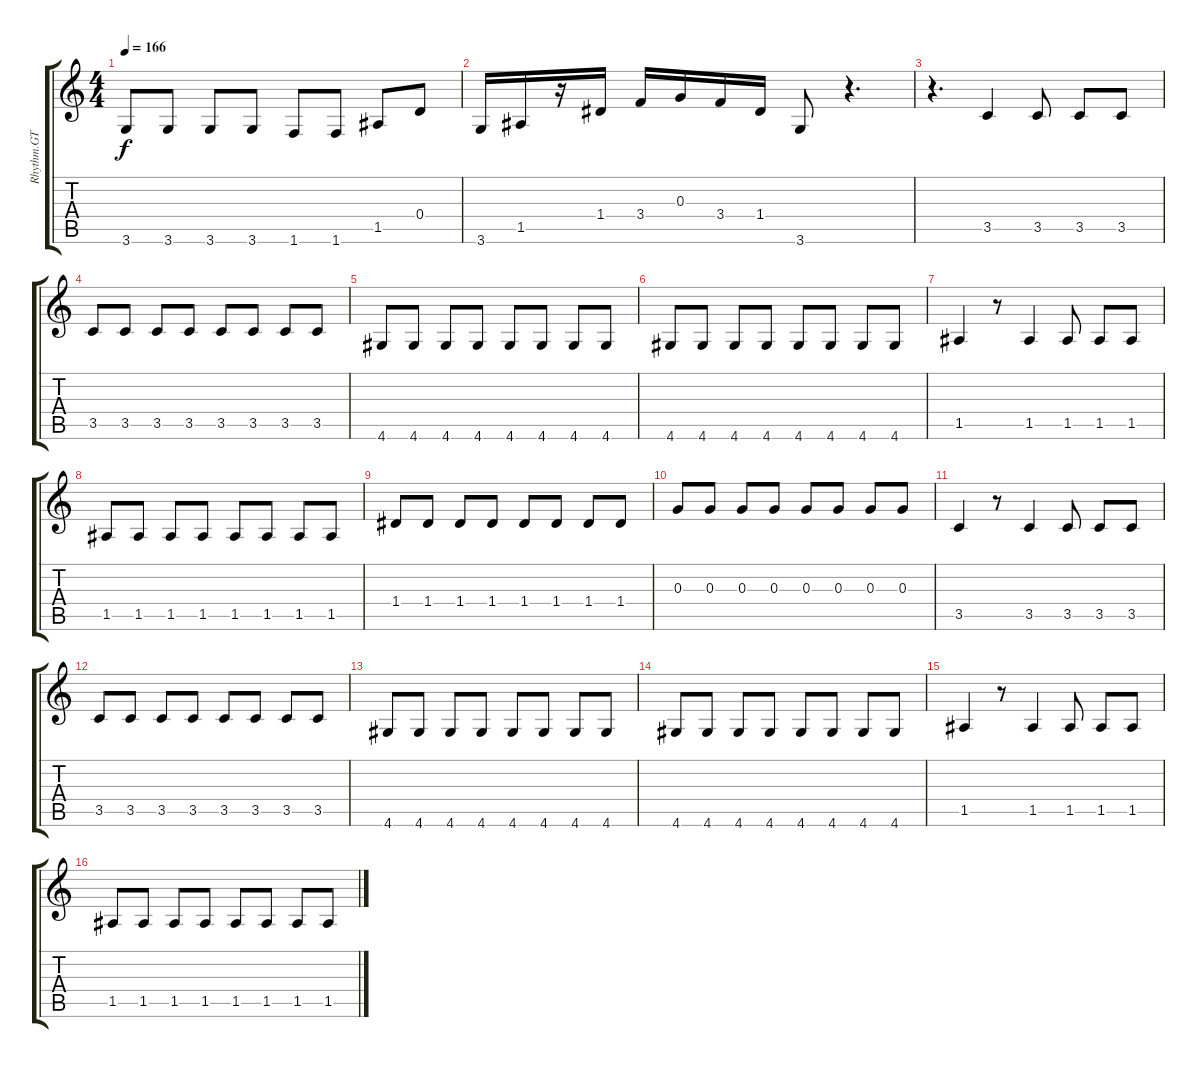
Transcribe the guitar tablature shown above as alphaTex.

\track ("Rhythm.GT" "Rhythm.GT") {instrument distortionguitar}
\staff {score tabs}
\tuning (E4 B3 G3 D3 A2 E2) {hide}
\ts (4 4)
\tempo 166
\clef g2
\ks c
3.6.8{dy f} 3.6.8 3.6.8 3.6.8 1.6.8 1.6.8 1.5.8 0.4.8 |
3.6.16 1.5.16 r.16 1.4.16 3.4.16 0.3.16 3.4.16 1.4.16 3.6.8 r.4{d} |
r.4{d} 3.5.4 3.5.8 3.5.8 3.5.8 |
3.5.8 3.5.8 3.5.8 3.5.8 3.5.8 3.5.8 3.5.8 3.5.8 |
4.6.8 4.6.8 4.6.8 4.6.8 4.6.8 4.6.8 4.6.8 4.6.8 |
4.6.8 4.6.8 4.6.8 4.6.8 4.6.8 4.6.8 4.6.8 4.6.8 |
1.5.4 r.8 1.5.4 1.5.8 1.5.8 1.5.8 |
1.5.8 1.5.8 1.5.8 1.5.8 1.5.8 1.5.8 1.5.8 1.5.8 |
1.4.8 1.4.8 1.4.8 1.4.8 1.4.8 1.4.8 1.4.8 1.4.8 |
0.3.8 0.3.8 0.3.8 0.3.8 0.3.8 0.3.8 0.3.8 0.3.8 |
3.5.4 r.8 3.5.4 3.5.8 3.5.8 3.5.8 |
3.5.8 3.5.8 3.5.8 3.5.8 3.5.8 3.5.8 3.5.8 3.5.8 |
4.6.8 4.6.8 4.6.8 4.6.8 4.6.8 4.6.8 4.6.8 4.6.8 |
4.6.8 4.6.8 4.6.8 4.6.8 4.6.8 4.6.8 4.6.8 4.6.8 |
1.5.4 r.8 1.5.4 1.5.8 1.5.8 1.5.8 |
1.5.8 1.5.8 1.5.8 1.5.8 1.5.8 1.5.8 1.5.8 1.5.8
